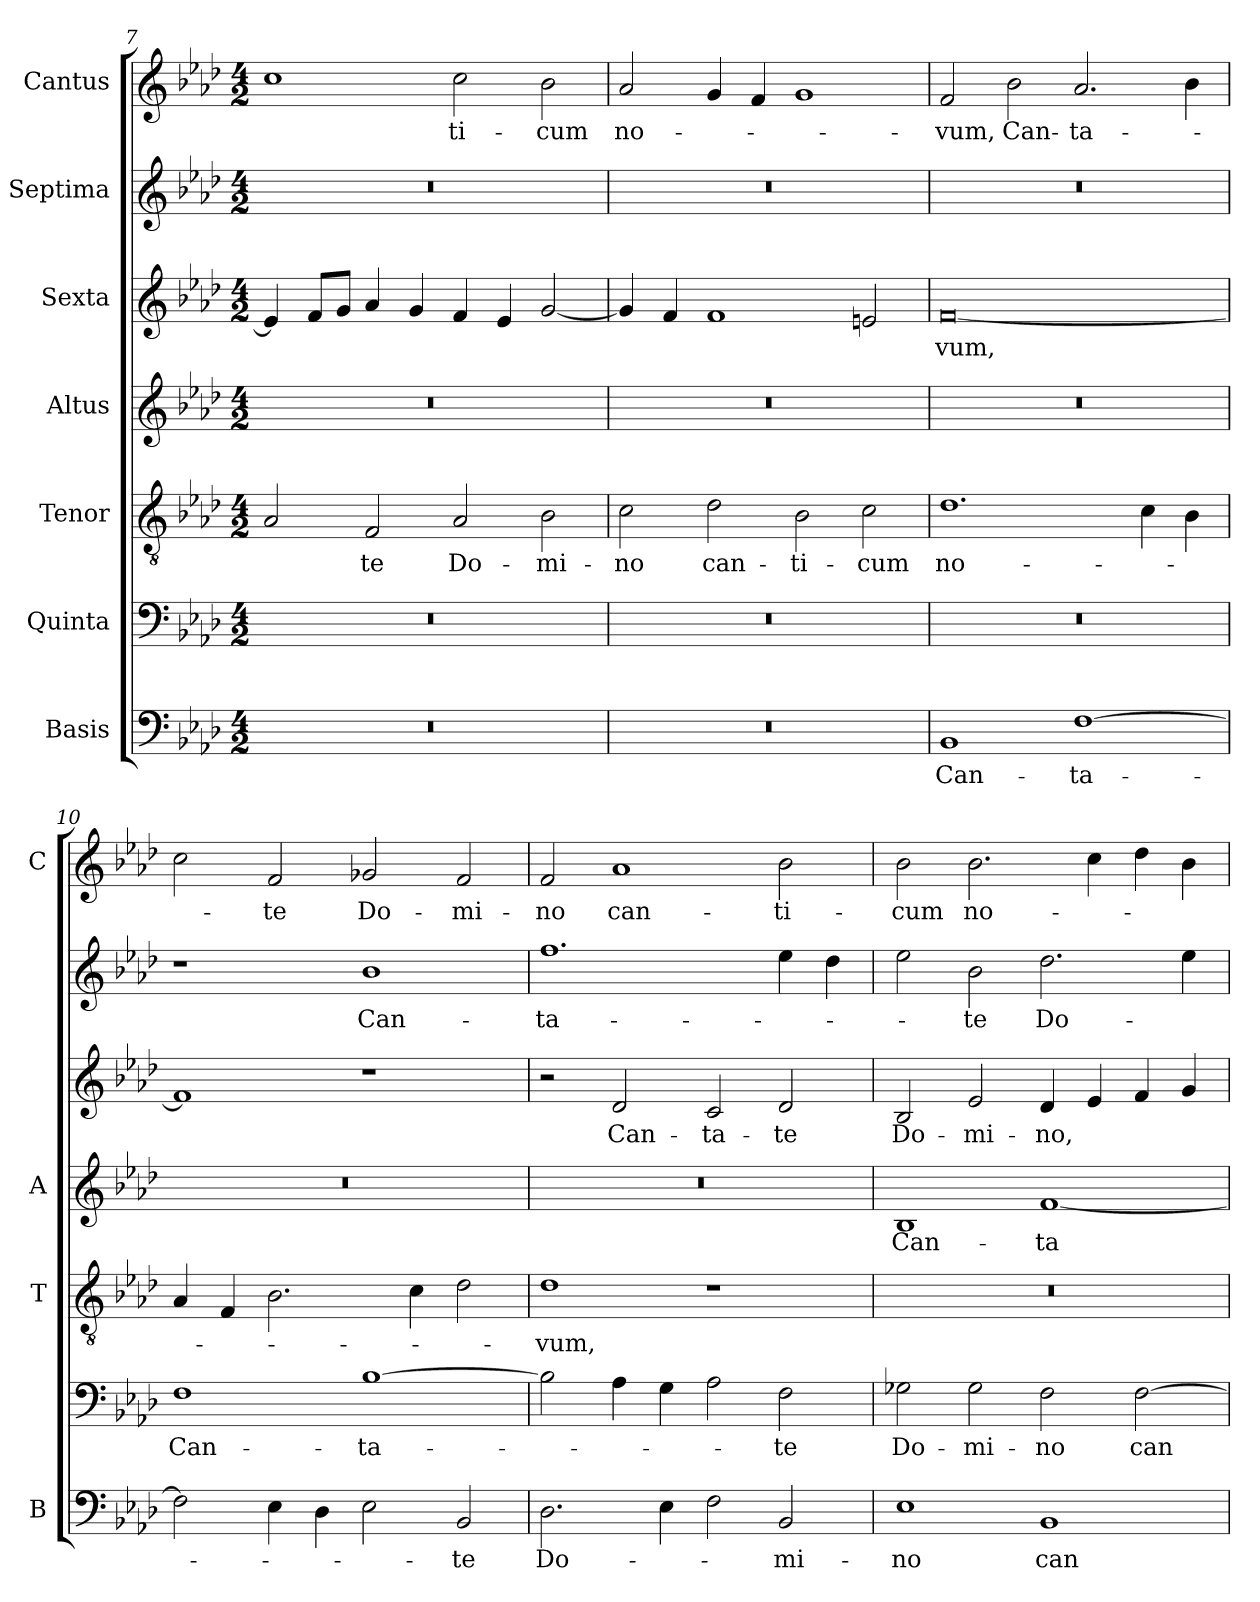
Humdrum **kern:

**kern	**text	**kern	**text	**kern	**text	**kern	**text	**kern	**text	**kern	**text	**kern	**text
*part7	*part7	*part6	*part6	*part5	*part5	*part4	*part4	*part3	*part3	*part2	*part2	*part1	*part1
*staff7	*staff7	*staff6	*staff6	*staff5	*staff5	*staff4	*staff4	*staff3	*staff3	*staff2	*staff2	*staff1	*staff1
*I"Basis	*	*I"Quinta	*	*I"Tenor	*	*I"Altus	*	*I"Sexta	*	*I"Septima	*	*I"Cantus	*
*I'B	*	*	*	*I'T	*	*I'A	*	*	*	*	*	*I'C	*
*clefF4	*	*clefF4	*	*clefGv2	*	*clefG2	*	*clefG2	*	*clefG2	*	*clefG2	*
*k[b-e-a-d-]	*	*k[b-e-a-d-]	*	*k[b-e-a-d-]	*	*k[b-e-a-d-]	*	*k[b-e-a-d-]	*	*k[b-e-a-d-]	*	*k[b-e-a-d-]	*
*A-:	*	*A-:	*	*A-:	*	*A-:	*	*A-:	*	*A-:	*	*A-:	*
*M4/2	*	*M4/2	*	*M4/2	*	*M4/2	*	*M4/2	*	*M4/2	*	*M4/2	*
=7	=7	=7	=7	=7	=7	=7	=7	=7	=7	=7	=7	=7	=7
0r	.	0r	.	2A-/	.	0r	.	4e-/]	.	0r	.	1cc	.
.	.	.	.	.	.	.	.	8f/L	.	.	.	.	.
.	.	.	.	.	.	.	.	8g/J	.	.	.	.	.
!	!	!	!	!	!LO:LY:b	!	!	!	!	!	!	!	!
.	.	.	.	2F/	-te	.	.	4a-/	.	.	.	.	.
.	.	.	.	.	.	.	.	4g/	.	.	.	.	.
!	!	!	!	!	!LO:LY:b	!	!	!	!	!	!	!	!LO:LY:b
.	.	.	.	2A-/	Do-	.	.	4f/	.	.	.	2cc\	-ti-
.	.	.	.	.	.	.	.	4e-/	.	.	.	.	.
!	!	!	!	!	!LO:LY:b	!	!	!	!	!	!	!	!LO:LY:b
.	.	.	.	2B-\	-mi-	.	.	[2g/	.	.	.	2b-\	-cum
=8	=8	=8	=8	=8	=8	=8	=8	=8	=8	=8	=8	=8	=8
!	!	!	!	!	!LO:LY:b	!	!	!	!	!	!	!	!LO:LY:b
0r	.	0r	.	2c\	-no	0r	.	4g/]	.	0r	.	2a-/	no-
.	.	.	.	.	.	.	.	4f/	.	.	.	.	.
!	!	!	!	!	!LO:LY:b	!	!	!	!	!	!	!	!
.	.	.	.	2d-\	can-	.	.	1f	.	.	.	4g/	.
.	.	.	.	.	.	.	.	.	.	.	.	4f/	.
!	!	!	!	!	!LO:LY:b	!	!	!	!	!	!	!	!
.	.	.	.	2B-\	-ti-	.	.	.	.	.	.	1g	.
!	!	!	!	!	!LO:LY:b	!	!	!	!	!	!	!	!
.	.	.	.	2c\	-cum	.	.	2en/	.	.	.	.	.
=9	=9	=9	=9	=9	=9	=9	=9	=9	=9	=9	=9	=9	=9
!	!LO:LY:b	!	!	!	!LO:LY:b	!	!	!	!LO:LY:b	!	!	!	!LO:LY:b
1BB-	Can-	0r	.	1.d-	no-	0r	.	[0f	-vum,	0r	.	2f/	-vum,
!	!	!	!	!	!	!	!	!	!	!	!	!	!LO:LY:b
.	.	.	.	.	.	.	.	.	.	.	.	2b-\	Can-
!	!LO:LY:b	!	!	!	!	!	!	!	!	!	!	!	!LO:LY:b
[1F	-ta-	.	.	.	.	.	.	.	.	.	.	2.a-/	-ta-
.	.	.	.	4c\	.	.	.	.	.	.	.	.	.
.	.	.	.	4B-\	.	.	.	.	.	.	.	4b-\	.
!!LO:PB:g=z
=10	=10	=10	=10	=10	=10	=10	=10	=10	=10	=10	=10	=10	=10
!	!	!	!LO:LY:b	!	!	!	!	!	!	!	!	!	!
2F\]	.	1F	Can-	4A-/	.	0r	.	1f]	.	1r	.	2cc\	.
.	.	.	.	4F/	.	.	.	.	.	.	.	.	.
!	!	!	!	!	!	!	!	!	!	!	!	!	!LO:LY:b
4E-\	.	.	.	2.B-\	.	.	.	.	.	.	.	2f/	-te
4D-\	.	.	.	.	.	.	.	.	.	.	.	.	.
!	!	!	!LO:LY:b	!	!	!	!	!	!	!	!LO:LY:b	!	!LO:LY:b
2E-\	.	[1B-	-ta-	.	.	.	.	1r	.	1b-	Can-	2g-X/	Do-
.	.	.	.	4c\	.	.	.	.	.	.	.	.	.
!	!LO:LY:b	!	!	!	!	!	!	!	!	!	!	!	!LO:LY:b
2BB-/	-te	.	.	2d-\	.	.	.	.	.	.	.	2f/	-mi-
=11	=11	=11	=11	=11	=11	=11	=11	=11	=11	=11	=11	=11	=11
!	!LO:LY:b	!	!	!	!LO:LY:b	!	!	!	!	!	!LO:LY:b	!	!LO:LY:b
2.D-\	Do-	2B-\]	.	1d-	-vum,	0r	.	2r	.	1.ff	-ta-	2f/	-no
!	!	!	!	!	!	!	!	!	!LO:LY:b	!	!	!	!LO:LY:b
.	.	4A-\	.	.	.	.	.	2d-/	Can-	.	.	1a-	can-
4E-\	.	4G\	.	.	.	.	.	.	.	.	.	.	.
!	!	!	!	!	!	!	!	!	!LO:LY:b	!	!	!	!
2F\	.	2A-\	.	1r	.	.	.	2c/	-ta-	.	.	.	.
!	!LO:LY:b	!	!LO:LY:b	!	!	!	!	!	!LO:LY:b	!	!	!	!LO:LY:b
2BB-/	-mi-	2F\	-te	.	.	.	.	2d-/	-te	4ee-\	.	2b-\	-ti-
.	.	.	.	.	.	.	.	.	.	4dd-\	.	.	.
=12	=12	=12	=12	=12	=12	=12	=12	=12	=12	=12	=12	=12	=12
!	!LO:LY:b	!	!LO:LY:b	!	!	!	!LO:LY:b	!	!LO:LY:b	!	!	!	!LO:LY:b
1E-	-no	2G-X\	Do-	0r	.	1B-	Can-	2B-/	Do-	2ee-\	.	2b-\	-cum
!	!	!	!LO:LY:b	!	!	!	!	!	!LO:LY:b	!	!LO:LY:b	!	!LO:LY:b
.	.	2G-\	-mi-	.	.	.	.	2e-/	-mi-	2b-\	-te	2.b-\	no-
!	!LO:LY:b	!	!LO:LY:b	!	!	!	!LO:LY:b	!	!LO:LY:b	!	!LO:LY:b	!	!
1BB-	can-	2F\	-no	.	.	[1f	-ta-	4d-/	-no,	2.dd-\	Do-	.	.
.	.	.	.	.	.	.	.	4e-/	.	.	.	4cc\	.
!	!	!	!LO:LY:b	!	!	!	!	!	!	!	!	!	!
.	.	[2F\	can-	.	.	.	.	4f/	.	.	.	4dd-\	.
.	.	.	.	.	.	.	.	4g/	.	4ee-\	.	4b-\	.
=	=	=	=	=	=	=	=	=	=	=	=	=	=
*-	*-	*-	*-	*-	*-	*-	*-	*-	*-	*-	*-	*-	*-
